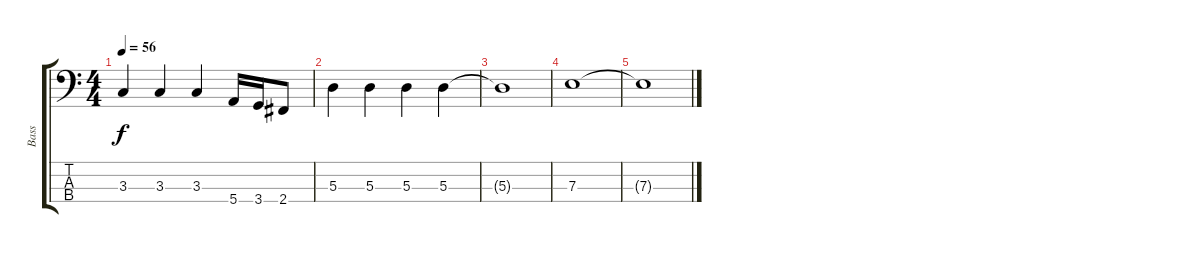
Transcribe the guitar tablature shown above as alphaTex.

\track ("Bass" "Bass") {instrument electricbassfinger}
\staff {score tabs}
\tuning (G2 D2 A1 E1) {hide}
\ts (4 4)
\tempo 56
\clef f4
\ks c
3.3.4{dy f} 3.3.4 3.3.4 5.4.16 3.4.16 2.4.8 |
5.3.4 5.3.4 5.3.4 5.3.4 |
5.3{t}.1 |
7.3.1 |
7.3{t}.1
